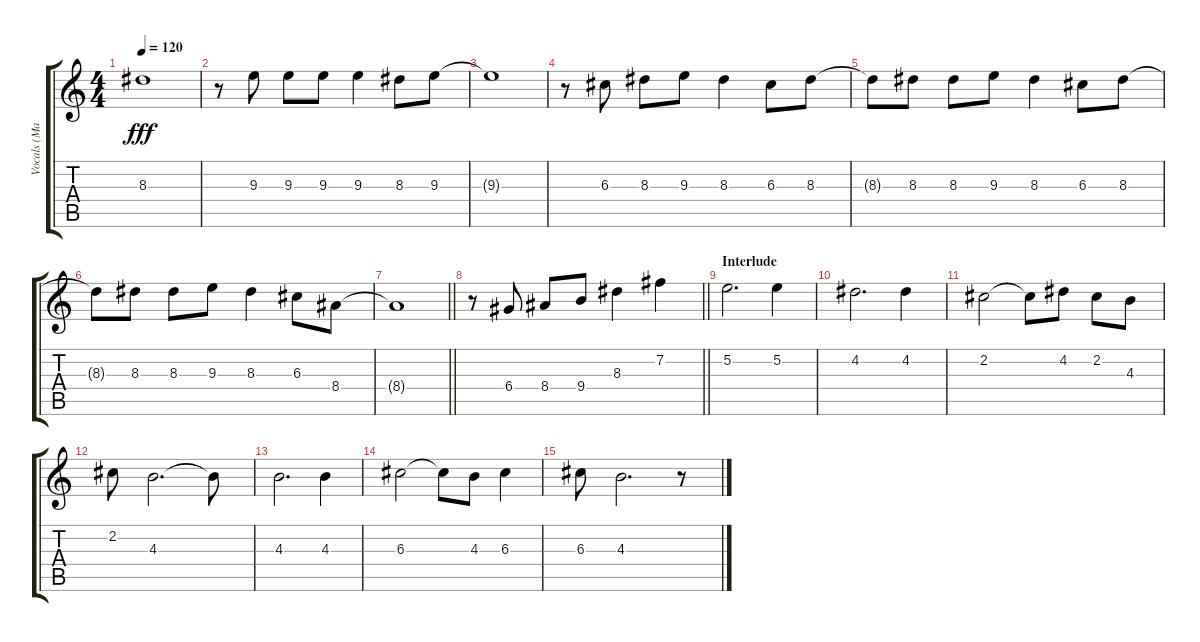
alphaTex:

\track ("Vocals (Mari)" "Vocals (Ma") {instrument overdrivenguitar}
\staff {score tabs}
\tuning (E4 B3 G3 D3 A2 E2) {hide}
\ts (4 4)
\tempo 120
\clef g2
\ks c
8.3{t}.1{dy fff} |
r.8 9.3.8 9.3.8 9.3.8 9.3.4 8.3.8 9.3.8 |
9.3{t}.1 |
r.8 6.3.8 8.3.8 9.3.8 8.3.4 6.3.8 8.3.8 |
8.3{t}.8 8.3.8 8.3.8 9.3.8 8.3.4 6.3.8 8.3.8 |
8.3{t}.8 8.3.8 8.3.8 9.3.8 8.3.4 6.3.8 8.4.8 |
\barLineRight lightlight
8.4{t}.1 |
\section ("" "")
\barLineRight lightlight
r.8 6.4.8 8.4.8 9.4.8 8.3.4 7.2.4 |
\section ("" "Interlude")
5.2.2{d} 5.2.4 |
4.2.2{d} 4.2.4 |
2.2.2 2.2{t}.8 4.2.8 2.2.8 4.3.8 |
2.2.8 4.3.2{d} 4.3{t}.8 |
4.3.2{d} 4.3.4 |
6.3.2 6.3{t}.8 4.3.8 6.3.4 |
6.3.8 4.3.2{d} r.8
